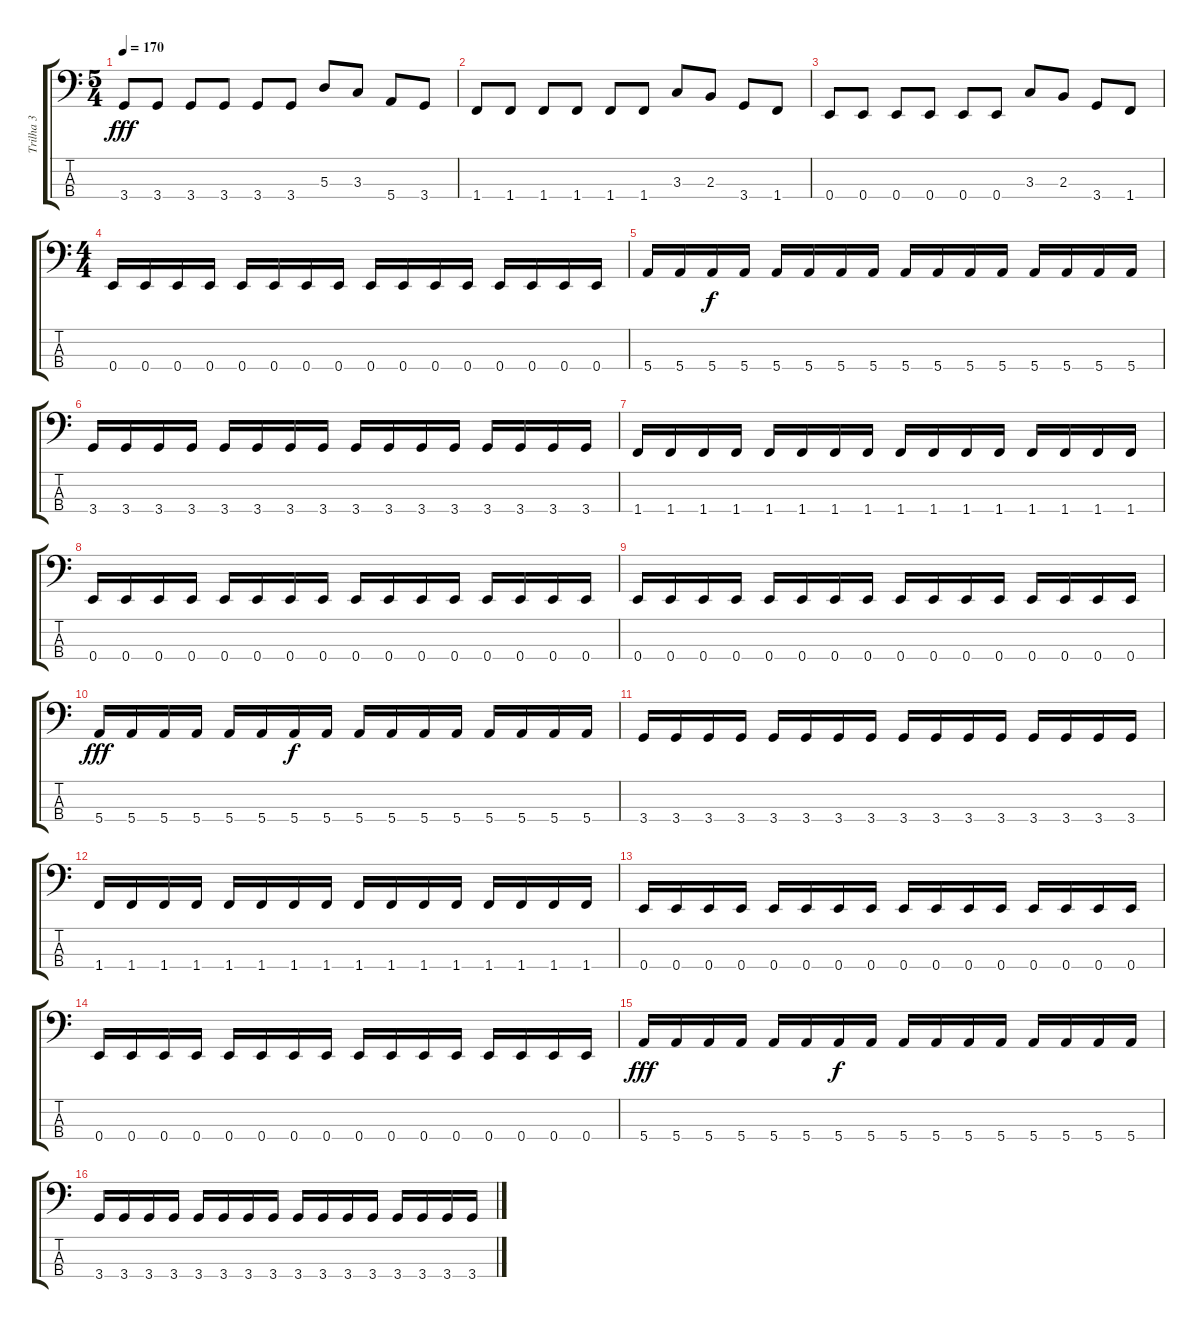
\track ("Trilha 3" "Trilha 3") {instrument electricbassfinger}
\staff {score tabs}
\tuning (G2 D2 A1 E1) {hide}
\ts (5 4)
\tempo 170
\clef f4
\ks c
3.4.8{dy fff} 3.4.8 3.4.8 3.4.8 3.4.8 3.4.8 5.3.8 3.3.8 5.4.8 3.4.8 |
1.4.8 1.4.8 1.4.8 1.4.8 1.4.8 1.4.8 3.3.8 2.3.8 3.4.8 1.4.8 |
0.4.8 0.4.8 0.4.8 0.4.8 0.4.8 0.4.8 3.3.8 2.3.8 3.4.8 1.4.8 |
\ts (4 4)
0.4.16 0.4.16 0.4.16 0.4.16 0.4.16 0.4.16 0.4.16 0.4.16 0.4.16 0.4.16 0.4.16 0.4.16 0.4.16 0.4.16 0.4.16 0.4.16 |
5.4.16 5.4.16 5.4.16{dy f} 5.4.16 5.4.16 5.4.16 5.4.16 5.4.16 5.4.16 5.4.16 5.4.16 5.4.16 5.4.16 5.4.16 5.4.16 5.4.16 |
3.4.16 3.4.16 3.4.16 3.4.16 3.4.16 3.4.16 3.4.16 3.4.16 3.4.16 3.4.16 3.4.16 3.4.16 3.4.16 3.4.16 3.4.16 3.4.16 |
1.4.16 1.4.16 1.4.16 1.4.16 1.4.16 1.4.16 1.4.16 1.4.16 1.4.16 1.4.16 1.4.16 1.4.16 1.4.16 1.4.16 1.4.16 1.4.16 |
0.4.16 0.4.16 0.4.16 0.4.16 0.4.16 0.4.16 0.4.16 0.4.16 0.4.16 0.4.16 0.4.16 0.4.16 0.4.16 0.4.16 0.4.16 0.4.16 |
0.4.16 0.4.16 0.4.16 0.4.16 0.4.16 0.4.16 0.4.16 0.4.16 0.4.16 0.4.16 0.4.16 0.4.16 0.4.16 0.4.16 0.4.16 0.4.16 |
5.4.16{dy fff} 5.4.16 5.4.16 5.4.16 5.4.16 5.4.16 5.4.16{dy f} 5.4.16 5.4.16 5.4.16 5.4.16 5.4.16 5.4.16 5.4.16 5.4.16 5.4.16 |
3.4.16 3.4.16 3.4.16 3.4.16 3.4.16 3.4.16 3.4.16 3.4.16 3.4.16 3.4.16 3.4.16 3.4.16 3.4.16 3.4.16 3.4.16 3.4.16 |
1.4.16 1.4.16 1.4.16 1.4.16 1.4.16 1.4.16 1.4.16 1.4.16 1.4.16 1.4.16 1.4.16 1.4.16 1.4.16 1.4.16 1.4.16 1.4.16 |
0.4.16 0.4.16 0.4.16 0.4.16 0.4.16 0.4.16 0.4.16 0.4.16 0.4.16 0.4.16 0.4.16 0.4.16 0.4.16 0.4.16 0.4.16 0.4.16 |
0.4.16 0.4.16 0.4.16 0.4.16 0.4.16 0.4.16 0.4.16 0.4.16 0.4.16 0.4.16 0.4.16 0.4.16 0.4.16 0.4.16 0.4.16 0.4.16 |
5.4.16{dy fff} 5.4.16 5.4.16 5.4.16 5.4.16 5.4.16 5.4.16{dy f} 5.4.16 5.4.16 5.4.16 5.4.16 5.4.16 5.4.16 5.4.16 5.4.16 5.4.16 |
3.4.16 3.4.16 3.4.16 3.4.16 3.4.16 3.4.16 3.4.16 3.4.16 3.4.16 3.4.16 3.4.16 3.4.16 3.4.16 3.4.16 3.4.16 3.4.16
